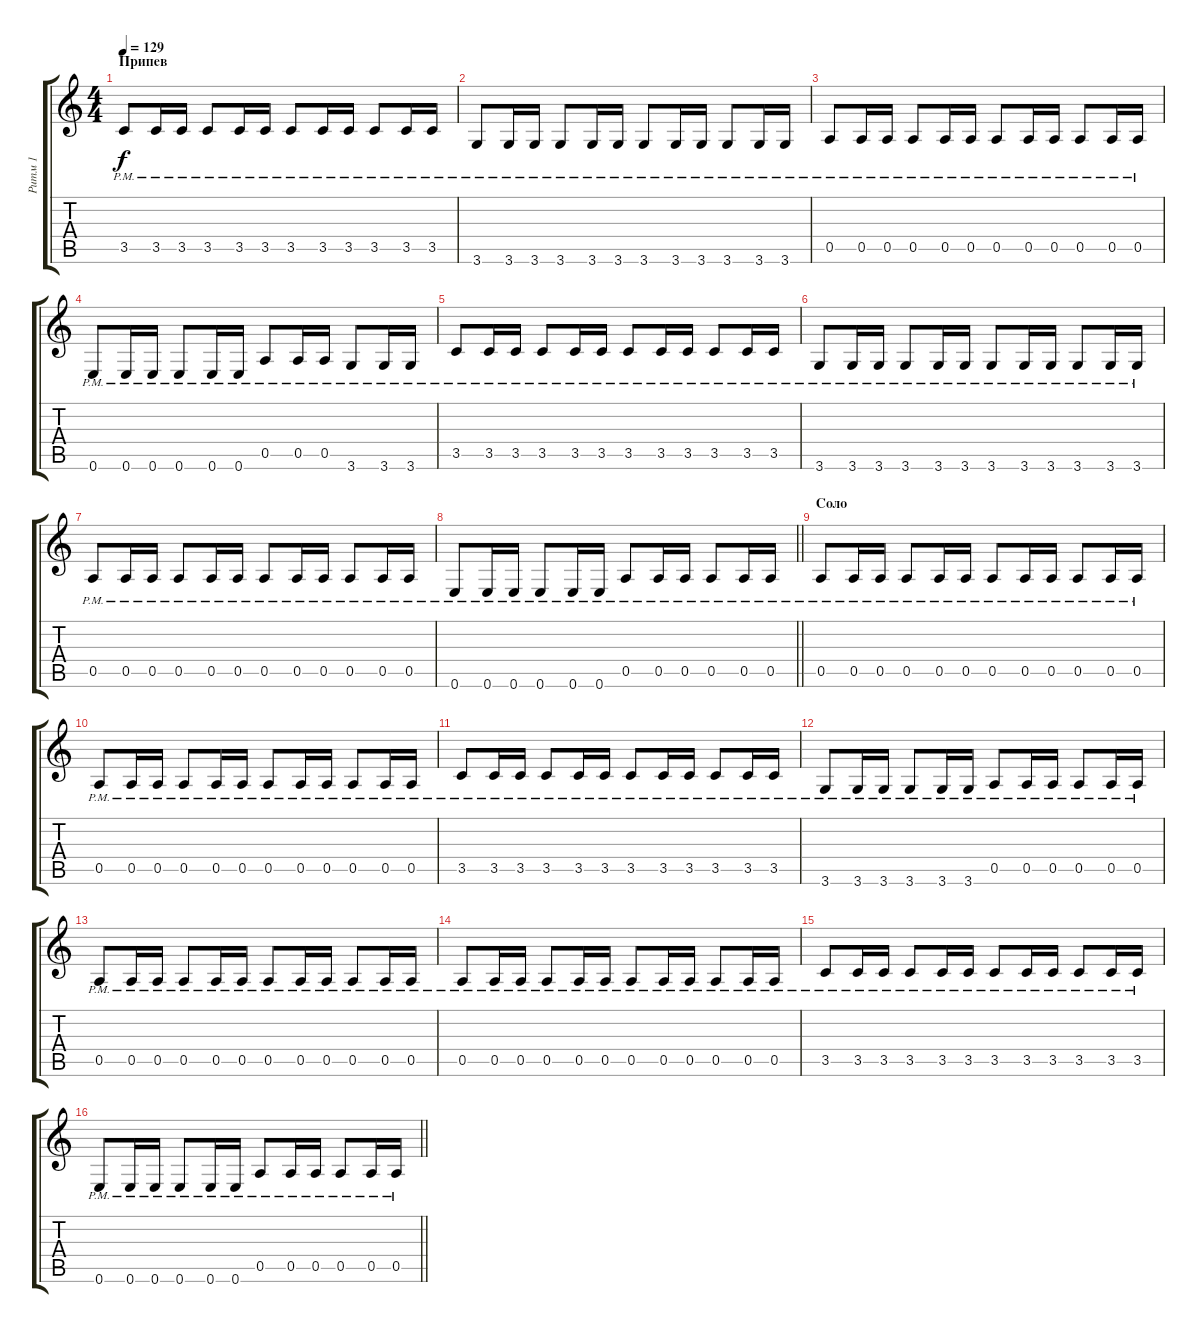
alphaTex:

\track ("Ритм 1" "Ритм 1") {instrument distortionguitar}
\staff {score tabs}
\tuning (E4 B3 G3 D3 A2 E2) {hide}
\ts (4 4)
\section ("" "Припев")
\tempo 129
\clef g2
\ks c
3.5{pm}.8{dy f} 3.5{pm}.16 3.5{pm}.16 3.5{pm}.8 3.5{pm}.16 3.5{pm}.16 3.5{pm}.8 3.5{pm}.16 3.5{pm}.16 3.5{pm}.8 3.5{pm}.16 3.5{pm}.16 |
3.6{pm}.8 3.6{pm}.16 3.6{pm}.16 3.6{pm}.8 3.6{pm}.16 3.6{pm}.16 3.6{pm}.8 3.6{pm}.16 3.6{pm}.16 3.6{pm}.8 3.6{pm}.16 3.6{pm}.16 |
0.5{pm}.8 0.5{pm}.16 0.5{pm}.16 0.5{pm}.8 0.5{pm}.16 0.5{pm}.16 0.5{pm}.8 0.5{pm}.16 0.5{pm}.16 0.5{pm}.8 0.5{pm}.16 0.5{pm}.16 |
0.6{pm}.8 0.6{pm}.16 0.6{pm}.16 0.6{pm}.8 0.6{pm}.16 0.6{pm}.16 0.5{pm}.8 0.5{pm}.16 0.5{pm}.16 3.6{pm}.8 3.6{pm}.16 3.6{pm}.16 |
3.5{pm}.8 3.5{pm}.16 3.5{pm}.16 3.5{pm}.8 3.5{pm}.16 3.5{pm}.16 3.5{pm}.8 3.5{pm}.16 3.5{pm}.16 3.5{pm}.8 3.5{pm}.16 3.5{pm}.16 |
3.6{pm}.8 3.6{pm}.16 3.6{pm}.16 3.6{pm}.8 3.6{pm}.16 3.6{pm}.16 3.6{pm}.8 3.6{pm}.16 3.6{pm}.16 3.6{pm}.8 3.6{pm}.16 3.6{pm}.16 |
0.5{pm}.8 0.5{pm}.16 0.5{pm}.16 0.5{pm}.8 0.5{pm}.16 0.5{pm}.16 0.5{pm}.8 0.5{pm}.16 0.5{pm}.16 0.5{pm}.8 0.5{pm}.16 0.5{pm}.16 |
\barLineRight lightlight
0.6{pm}.8 0.6{pm}.16 0.6{pm}.16 0.6{pm}.8 0.6{pm}.16 0.6{pm}.16 0.5{pm}.8 0.5{pm}.16 0.5{pm}.16 0.5{pm}.8 0.5{pm}.16 0.5{pm}.16 |
\section ("" "Соло")
0.5{pm}.8 0.5{pm}.16 0.5{pm}.16 0.5{pm}.8 0.5{pm}.16 0.5{pm}.16 0.5{pm}.8 0.5{pm}.16 0.5{pm}.16 0.5{pm}.8 0.5{pm}.16 0.5{pm}.16 |
0.5{pm}.8 0.5{pm}.16 0.5{pm}.16 0.5{pm}.8 0.5{pm}.16 0.5{pm}.16 0.5{pm}.8 0.5{pm}.16 0.5{pm}.16 0.5{pm}.8 0.5{pm}.16 0.5{pm}.16 |
3.5{pm}.8 3.5{pm}.16 3.5{pm}.16 3.5{pm}.8 3.5{pm}.16 3.5{pm}.16 3.5{pm}.8 3.5{pm}.16 3.5{pm}.16 3.5{pm}.8 3.5{pm}.16 3.5{pm}.16 |
3.6{pm}.8 3.6{pm}.16 3.6{pm}.16 3.6{pm}.8 3.6{pm}.16 3.6{pm}.16 0.5{pm}.8 0.5{pm}.16 0.5{pm}.16 0.5{pm}.8 0.5{pm}.16 0.5{pm}.16 |
0.5{pm}.8 0.5{pm}.16 0.5{pm}.16 0.5{pm}.8 0.5{pm}.16 0.5{pm}.16 0.5{pm}.8 0.5{pm}.16 0.5{pm}.16 0.5{pm}.8 0.5{pm}.16 0.5{pm}.16 |
0.5{pm}.8 0.5{pm}.16 0.5{pm}.16 0.5{pm}.8 0.5{pm}.16 0.5{pm}.16 0.5{pm}.8 0.5{pm}.16 0.5{pm}.16 0.5{pm}.8 0.5{pm}.16 0.5{pm}.16 |
3.5{pm}.8 3.5{pm}.16 3.5{pm}.16 3.5{pm}.8 3.5{pm}.16 3.5{pm}.16 3.5{pm}.8 3.5{pm}.16 3.5{pm}.16 3.5{pm}.8 3.5{pm}.16 3.5{pm}.16 |
\barLineRight lightlight
0.6{pm}.8 0.6{pm}.16 0.6{pm}.16 0.6{pm}.8 0.6{pm}.16 0.6{pm}.16 0.5{pm}.8 0.5{pm}.16 0.5{pm}.16 0.5{pm}.8 0.5{pm}.16 0.5{pm}.16
